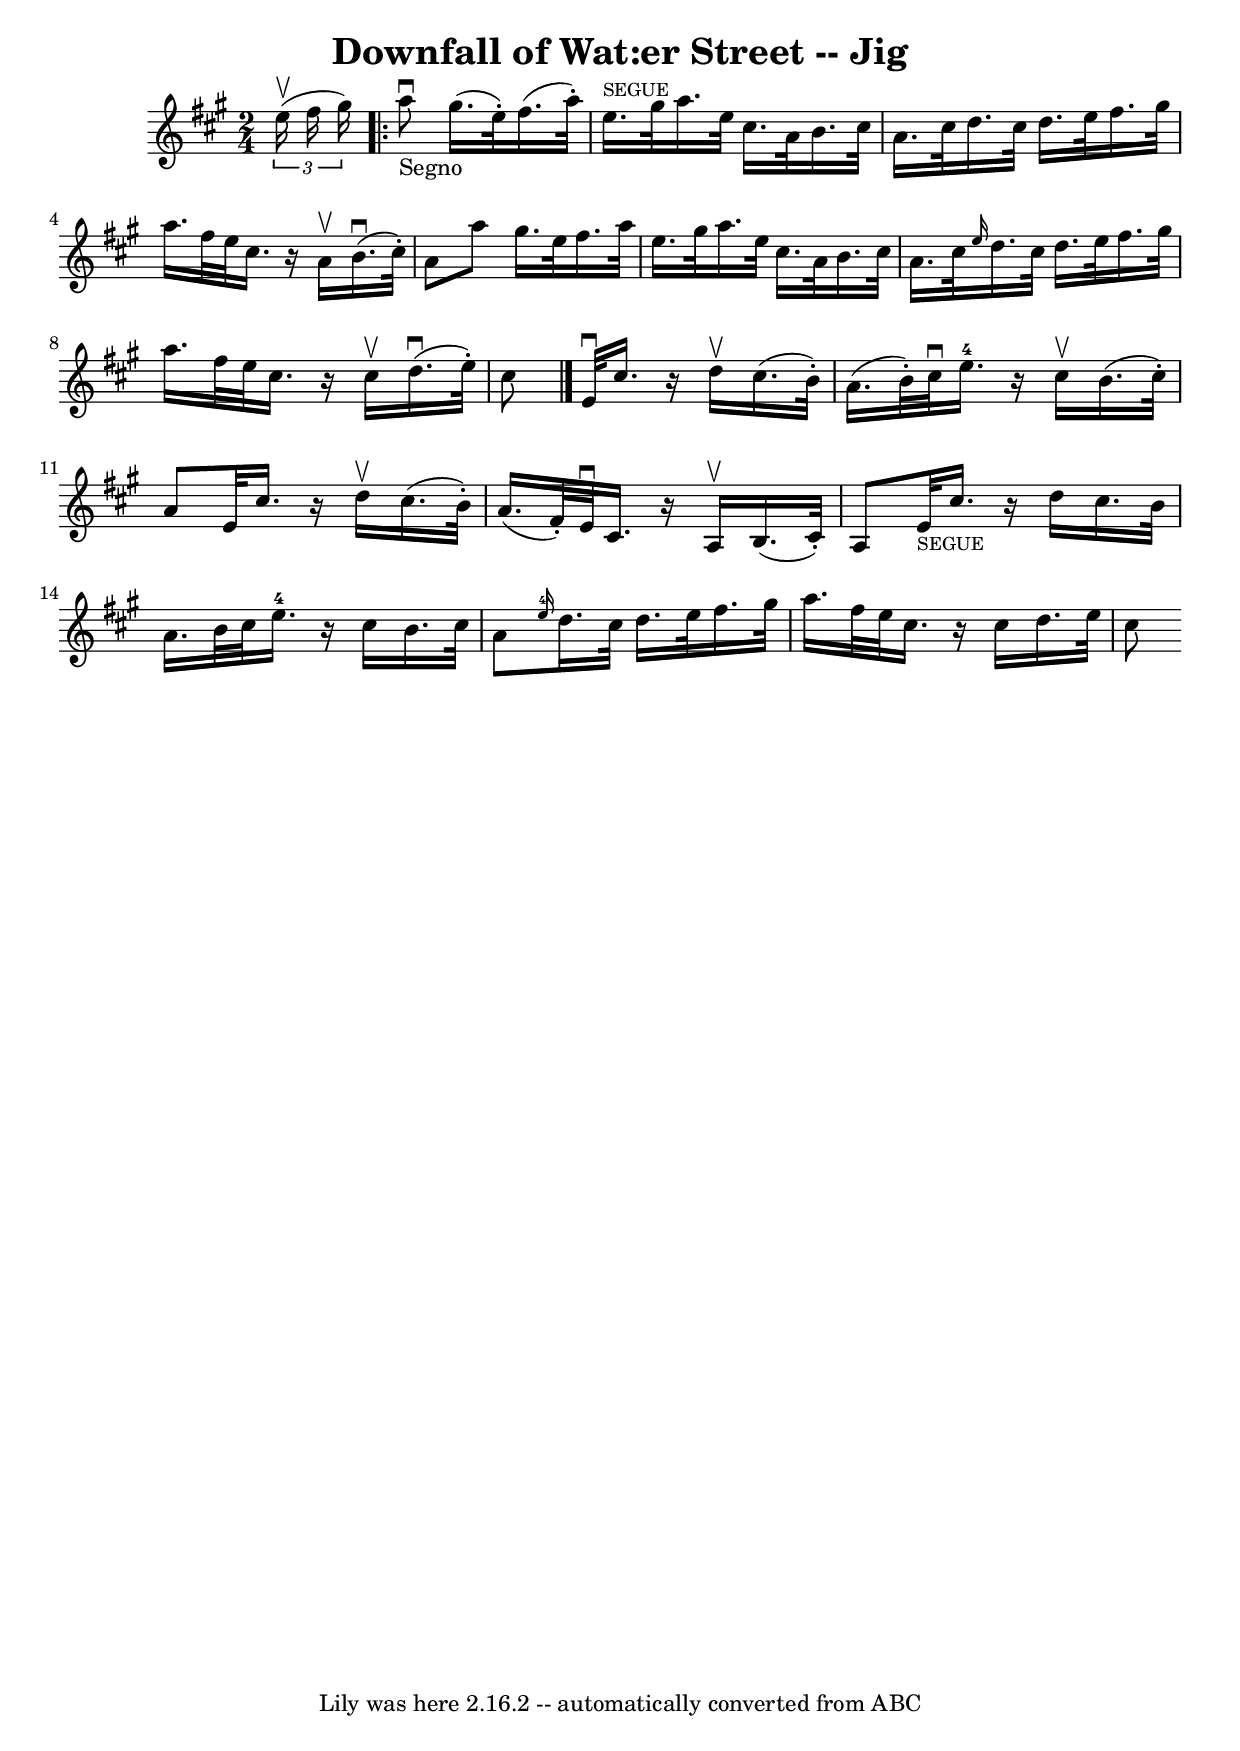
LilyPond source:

\version "2.16.2"
\include "Mammoth.ily"
\header {
  %% book = "Ryan's Mammoth Collection"
 crossRefNumber = "1"
 footnotes = "\\\\113 632"
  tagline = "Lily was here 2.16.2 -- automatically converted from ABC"
  title = "Downfall of Wat:er Street -- Jig"

}
voicedefault =  {


  \time 2/4 
  \key a \major
  \times 2/3 { e''16^\upbow(fis''16 gis''16  
	) 
	     }   
  \repeat volta 2 {
 a''8_"Segno"^\downbow gis''16. (e''32-.) fis''16. (a''32-.) e''16.^\segue gis''32     |
 a''16. e''32 cis''16. a'32 b'16. cis''32 a'16. cis''32     |
    
 d''16. cis''32 d''16. e''32 fis''16. gis''32 a''16. fis''32     |
 e''32 cis''16.    r16 a'16^\upbow b'16.^\downbow( cis''32-.) a'8     |
 a''8 gis''16. e''32 fis''16. a''32 e''16. gis''32     |
 a''16. e''32 cis''16. a'32 b'16. cis''32 a'16. cis''32     |
    \grace { e''16  
	   } d''16. cis''32 d''16. e''32 fis''16. gis''32 a''16. fis''32      |
 e''32 cis''16.    r16 cis''16^\upbow d''16.^\downbow( e''32-.) cis''8    \bar "|." e'32^\downbow cis''16.    r16 d''16^\upbow cis''16. (b'32-.) a'16. (b'32-.)    |
 cis''32^\downbow e''16.-4   r16 cis''16^\upbow b'16. (cis''32-.) a'8    |
 e'32 cis''16.    r16 d''16^\upbow cis''16. (b'32-.) a'16. (fis'32-.)    |
 e'32^\downbow cis'16.    r16 a16^\upbow b16. (cis'32-.) a8     |
 e'32_\segue cis''16.    r16 d''16 cis''16. b'32 a'16. b'32     |
 cis''32 e''16.-4      r16 cis''16 b'16. cis''32 a'8     |
    \grace { e''16-4 

	   } d''16. cis''32 d''16. e''32 fis''16. gis''32 a''16. fis''32     |
 e''32 cis''16.    r16 cis''16 d''16. e''32 cis''8        \bar " |."   
  }

}

\score{
  <<

    \context Staff="default"
    {
      \voicedefault 
      
    }

  >>
  \layout {
    
  }
  \midi {
  }

}
